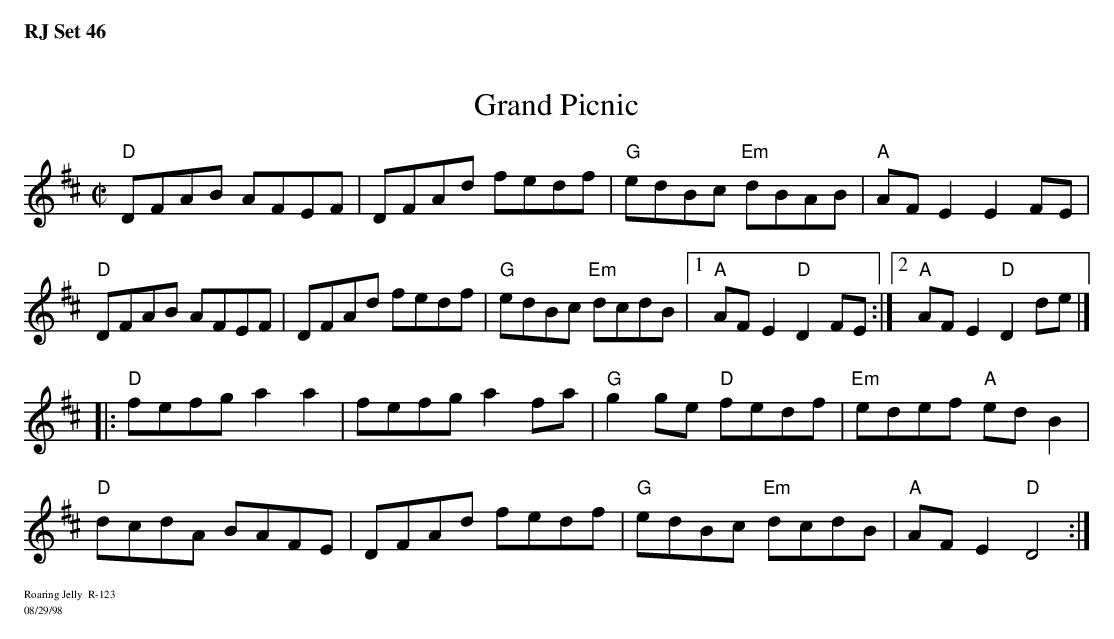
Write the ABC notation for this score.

X:1
T: Grand Picnic
M: C|
K: D
"D"DFAB AFEF| DFAd fedf| "G"edBc "Em"dBAB| "A"AFE2 E2FE|
"D"DFAB AFEF| DFAd fedf| "G"edBc "Em"dcdB |1 "A"AFE2 "D"D2FE :|2 "A"AFE2 "D"D2de|]
|:\
"D" fefg a2a2| fefg a2fa| "G"g2ge "D"fedf| "Em"edef "A"edB2|
"D"dcdA BAFE| DFAd fedf| "G"edBc "Em"dcdB | "A"AFE2 "D"D4 :|
